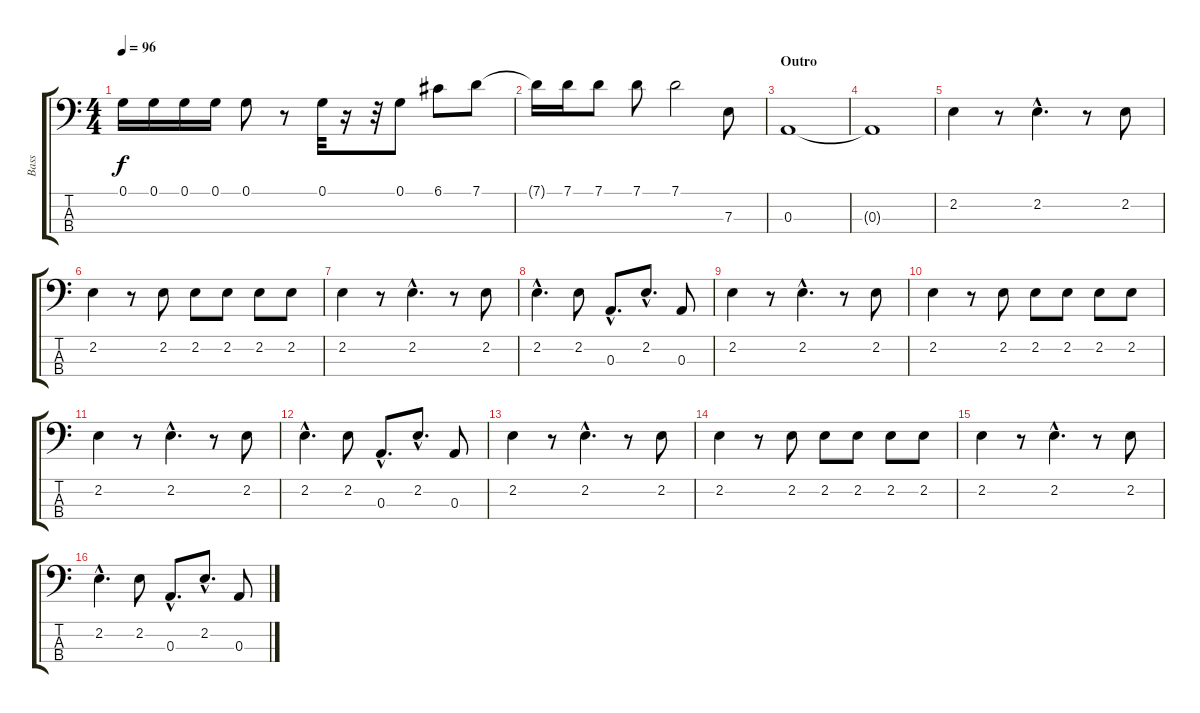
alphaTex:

\track ("Bass" "Bass") {instrument electricbassfinger}
\staff {score tabs}
\tuning (G2 D2 A1 E1) {hide}
\ts (4 4)
\tempo 96
\clef f4
\ks c
0.1.16{dy f} 0.1.16 0.1.16 0.1.16 0.1.8 r.8 0.1.32 r.16 r.32 0.1.8 6.1.8 7.1.8 |
7.1{t}.16 7.1.16 7.1.8 7.1.8 7.1.2 7.3.8 |
\section ("" "Outro")
0.3.1 |
0.3{t}.1 |
2.2.4 r.8 2.2{hac}.4{d} r.8 2.2.8 |
2.2.4 r.8 2.2.8 2.2.8 2.2.8 2.2.8 2.2.8 |
2.2.4 r.8 2.2{hac}.4{d} r.8 2.2.8 |
2.2{hac}.4{d} 2.2.8 0.3{hac}.8{d} 2.2{hac}.8{d} 0.3.8 |
2.2.4 r.8 2.2{hac}.4{d} r.8 2.2.8 |
2.2.4 r.8 2.2.8 2.2.8 2.2.8 2.2.8 2.2.8 |
2.2.4 r.8 2.2{hac}.4{d} r.8 2.2.8 |
2.2{hac}.4{d} 2.2.8 0.3{hac}.8{d} 2.2{hac}.8{d} 0.3.8 |
2.2.4 r.8 2.2{hac}.4{d} r.8 2.2.8 |
2.2.4 r.8 2.2.8 2.2.8 2.2.8 2.2.8 2.2.8 |
2.2.4 r.8 2.2{hac}.4{d} r.8 2.2.8 |
2.2{hac}.4{d} 2.2.8 0.3{hac}.8{d} 2.2{hac}.8{d} 0.3.8
